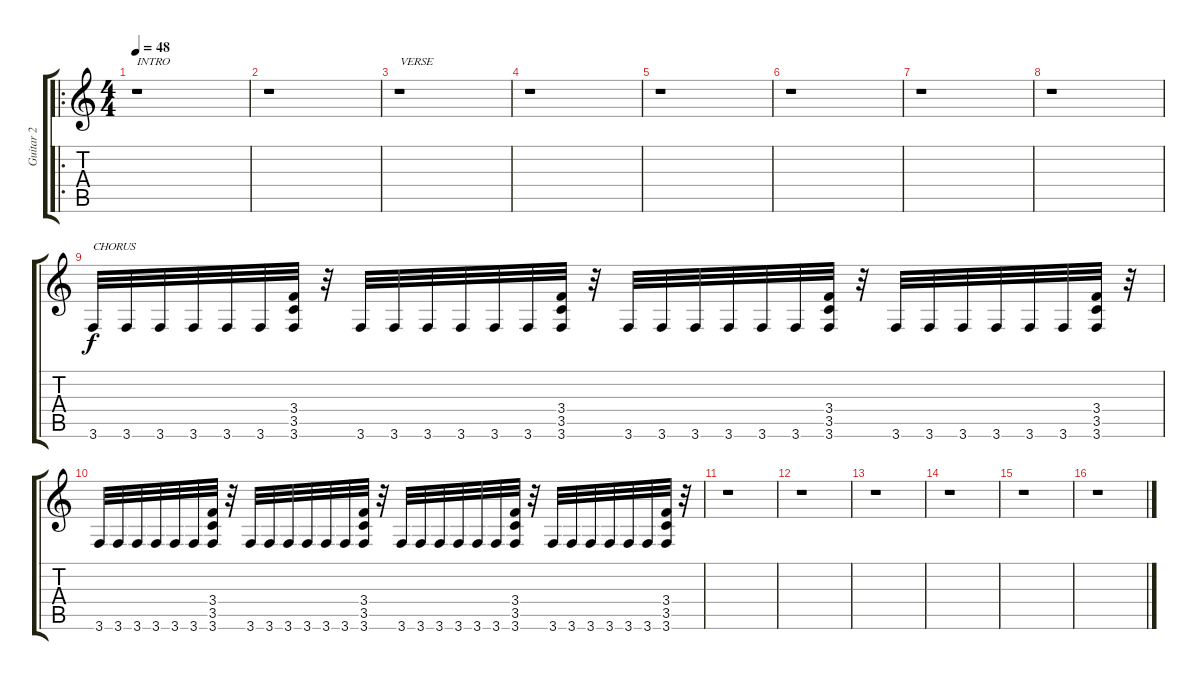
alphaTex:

\track ("Guitar 2" "Guitar 2") {instrument overdrivenguitar}
\staff {score tabs}
\tuning (E4 B3 G3 D3 A2 D2) {hide}
\ro
\ts (4 4)
\tempo 48
\clef g2
\ks c
r.1{txt "INTRO" dy f instrument overdrivenguitar} |
r.1 |
r.1{txt "VERSE"} |
r.1 |
r.1 |
r.1 |
r.1 |
r.1 |
3.6.32{txt "CHORUS"} 3.6.32 3.6.32 3.6.32 3.6.32 3.6.32 (3.4 3.5 3.6).32 r.32 3.6.32 3.6.32 3.6.32 3.6.32 3.6.32 3.6.32 (3.4 3.5 3.6).32 r.32 3.6.32 3.6.32 3.6.32 3.6.32 3.6.32 3.6.32 (3.4 3.5 3.6).32 r.32 3.6.32 3.6.32 3.6.32 3.6.32 3.6.32 3.6.32 (3.4 3.5 3.6).32 r.32 |
3.6.32 3.6.32 3.6.32 3.6.32 3.6.32 3.6.32 (3.4 3.5 3.6).32 r.32 3.6.32 3.6.32 3.6.32 3.6.32 3.6.32 3.6.32 (3.4 3.5 3.6).32 r.32 3.6.32 3.6.32 3.6.32 3.6.32 3.6.32 3.6.32 (3.4 3.5 3.6).32 r.32 3.6.32 3.6.32 3.6.32 3.6.32 3.6.32 3.6.32 (3.4 3.5 3.6).32 r.32 |
r.1 |
r.1 |
r.1 |
r.1 |
r.1 |
r.1
